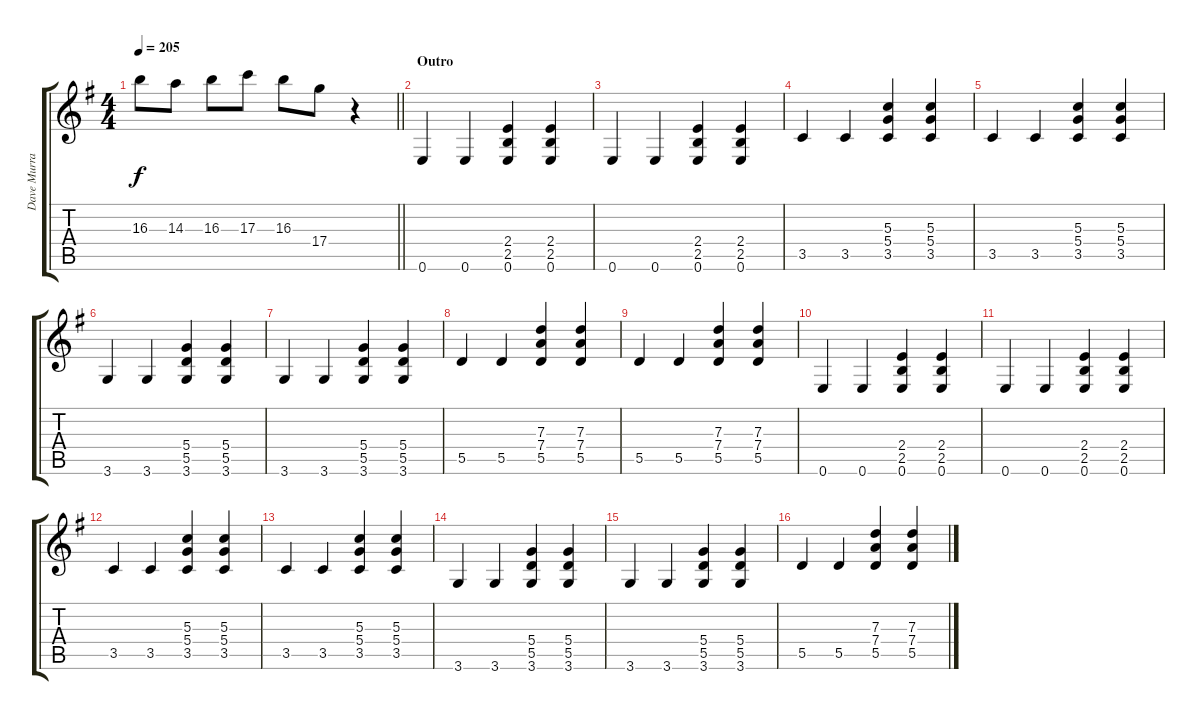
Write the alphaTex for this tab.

\track ("Dave Murray (Guitar)" "Dave Murra") {instrument distortionguitar}
\staff {score tabs}
\tuning (E4 B3 G3 D3 A2 E2) {hide}
\ts (4 4)
\tempo 205
\clef g2
\barLineRight lightlight
\ks eminor
16.3.8{dy f} 14.3.8 16.3.8 17.3.8 16.3.8 17.4.8 r.4 |
\section ("" "Outro")
0.6.4 0.6.4 (2.4 2.5 0.6).4 (2.4 2.5 0.6).4 |
0.6.4 0.6.4 (2.4 2.5 0.6).4 (2.4 2.5 0.6).4 |
3.5.4 3.5.4 (5.3 5.4 3.5).4 (5.3 5.4 3.5).4 |
3.5.4 3.5.4 (5.3 5.4 3.5).4 (5.3 5.4 3.5).4 |
3.6.4 3.6.4 (5.4 5.5 3.6).4 (5.4 5.5 3.6).4 |
3.6.4 3.6.4 (5.4 5.5 3.6).4 (5.4 5.5 3.6).4 |
5.5.4 5.5.4 (7.3 7.4 5.5).4 (7.3 7.4 5.5).4 |
5.5.4 5.5.4 (7.3 7.4 5.5).4 (7.3 7.4 5.5).4 |
0.6.4 0.6.4 (2.4 2.5 0.6).4 (2.4 2.5 0.6).4 |
0.6.4 0.6.4 (2.4 2.5 0.6).4 (2.4 2.5 0.6).4 |
3.5.4 3.5.4 (5.3 5.4 3.5).4 (5.3 5.4 3.5).4 |
3.5.4 3.5.4 (5.3 5.4 3.5).4 (5.3 5.4 3.5).4 |
3.6.4 3.6.4 (5.4 5.5 3.6).4 (5.4 5.5 3.6).4 |
3.6.4 3.6.4 (5.4 5.5 3.6).4 (5.4 5.5 3.6).4 |
5.5.4 5.5.4 (7.3 7.4 5.5).4 (7.3 7.4 5.5).4
